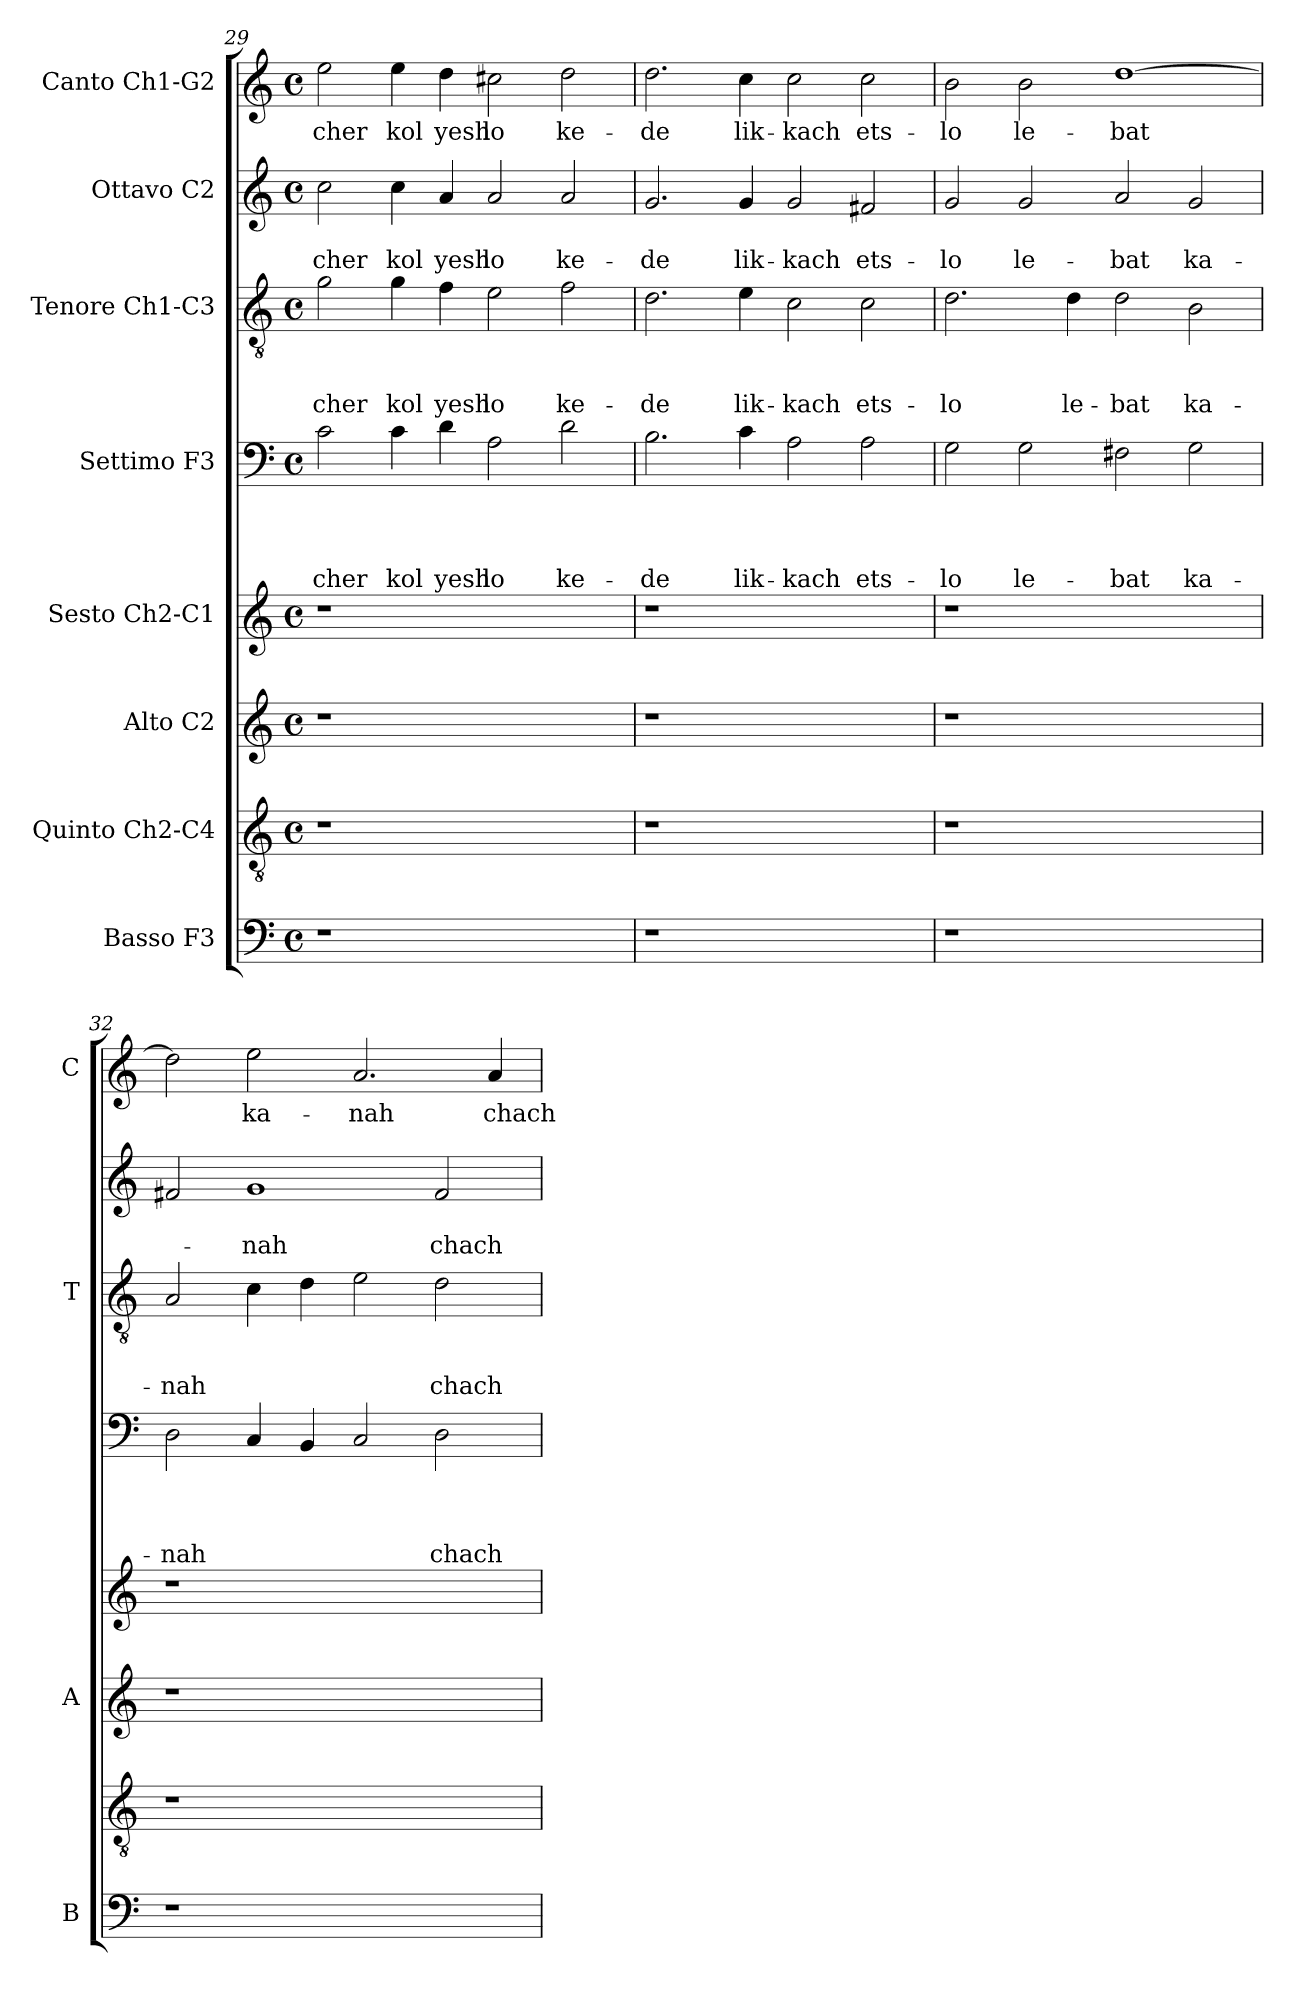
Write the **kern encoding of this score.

**kern	**kern	**kern	**kern	**kern	**text	**text	**text	**text	**kern	**text	**text	**text	**kern	**text	**text	**kern	**text
*part8	*part7	*part6	*part5	*part4	*part4	*part4	*part4	*part4	*part3	*part3	*part3	*part3	*part2	*part2	*part2	*part1	*part1
*staff8	*staff7	*staff6	*staff5	*staff4	*staff4	*staff4	*staff4	*staff4	*staff3	*staff3	*staff3	*staff3	*staff2	*staff2	*staff2	*staff1	*staff1
*I"Basso F3	*I"Quinto Ch2-C4	*I"Alto C2	*I"Sesto Ch2-C1	*I"Settimo F3	*	*	*	*	*I"Tenore Ch1-C3	*	*	*	*I"Ottavo C2	*	*	*I"Canto Ch1-G2	*
*I'B	*	*I'A	*	*	*	*	*	*	*I'T	*	*	*	*	*	*	*I'C	*
*clefF4	*clefGv2	*clefG2	*clefG2	*clefF4	*	*	*	*	*clefGv2	*	*	*	*clefG2	*	*	*clefG2	*
*k[]	*k[]	*k[]	*k[]	*k[]	*	*	*	*	*k[]	*	*	*	*k[]	*	*	*k[]	*
*C:	*C:	*C:	*C:	*C:	*	*	*	*	*C:	*	*	*	*C:	*	*	*C:	*
*M4/4	*M4/4	*M4/4	*M4/4	*M4/4	*	*	*	*	*M4/4	*	*	*	*M4/4	*	*	*M4/4	*
*met(c)	*met(c)	*met(c)	*met(c)	*met(c)	*	*	*	*	*met(c)	*	*	*	*met(c)	*	*	*met(c)	*
=29	=29	=29	=29	=29	=29	=29	=29	=29	=29	=29	=29	=29	=29	=29	=29	=29	=29
!	!	!	!	!	!	!	!	!LO:LY:b	!	!	!	!LO:LY:b	!	!	!LO:LY:b	!	!LO:LY:b
1r	1r	1r	1r	2c\	.	.	.	-cher	2g\	.	.	-cher	2cc\	.	-cher	2ee\	-cher
!	!	!	!	!	!	!	!	!LO:LY:b	!	!	!	!LO:LY:b	!	!	!LO:LY:b	!	!LO:LY:b
.	.	.	.	4c\	.	.	.	kol	4g\	.	.	kol	4cc\	.	kol	4ee\	kol
!	!	!	!	!	!	!	!	!LO:LY:b	!	!	!	!LO:LY:b	!	!	!LO:LY:b	!	!LO:LY:b
.	.	.	.	4d\	.	.	.	yesh	4f\	.	.	yesh	4a/	.	yesh	4dd\	yesh
!	!	!	!	!	!	!	!	!LO:LY:b	!	!	!	!LO:LY:b	!	!	!LO:LY:b	!	!LO:LY:b
1ryy	1ryy	1ryy	1ryy	2A\	.	.	.	lo	2e\	.	.	lo	2a/	.	lo	2cc#X\	lo
!	!	!	!	!	!	!	!	!LO:LY:b	!	!	!	!LO:LY:b	!	!	!LO:LY:b	!	!LO:LY:b
.	.	.	.	2d\	.	.	.	ke-	2f\	.	.	ke-	2a/	.	ke-	2dd\	ke-
=30	=30	=30	=30	=30	=30	=30	=30	=30	=30	=30	=30	=30	=30	=30	=30	=30	=30
!	!	!	!	!	!	!	!	!LO:LY:b	!	!	!	!LO:LY:b	!	!	!LO:LY:b	!	!LO:LY:b
1r	1r	1r	1r	2.B\	.	.	.	-de	2.d\	.	.	-de	2.g/	.	-de	2.dd\	-de
!	!	!	!	!	!	!	!	!LO:LY:b	!	!	!	!LO:LY:b	!	!	!LO:LY:b	!	!LO:LY:b
.	.	.	.	4c\	.	.	.	lik-	4e\	.	.	lik-	4g/	.	lik-	4cc\	lik-
!	!	!	!	!	!	!	!	!LO:LY:b	!	!	!	!LO:LY:b	!	!	!LO:LY:b	!	!LO:LY:b
1ryy	1ryy	1ryy	1ryy	2A\	.	.	.	-kach	2c\	.	.	-kach	2g/	.	-kach	2cc\	-kach
!	!	!	!	!	!	!	!	!LO:LY:b	!	!	!	!LO:LY:b	!	!	!LO:LY:b	!	!LO:LY:b
.	.	.	.	2A\	.	.	.	ets-	2c\	.	.	ets-	2f#X/	.	ets-	2cc\	ets-
!!LO:PB:g=z
=31	=31	=31	=31	=31	=31	=31	=31	=31	=31	=31	=31	=31	=31	=31	=31	=31	=31
!	!	!	!	!	!	!	!	!LO:LY:b	!	!	!	!LO:LY:b	!	!	!LO:LY:b	!	!LO:LY:b
1r	1r	1r	1r	2G\	.	.	.	-lo	2.d\	.	.	-lo	2g/	.	-lo	2b\	-lo
!	!	!	!	!	!	!	!	!LO:LY:b	!	!	!	!	!	!	!LO:LY:b	!	!LO:LY:b
.	.	.	.	2G\	.	.	.	le-	.	.	.	.	2g/	.	le-	2b\	le-
!	!	!	!	!	!	!	!	!	!	!	!	!LO:LY:b	!	!	!	!	!
.	.	.	.	.	.	.	.	.	4d\	.	.	le-	.	.	.	.	.
!	!	!	!	!	!	!	!	!LO:LY:b	!	!	!	!LO:LY:b	!	!	!LO:LY:b	!	!LO:LY:b
1ryy	1ryy	1ryy	1ryy	2F#X\	.	.	.	-bat	2d\	.	.	-bat	2a/	.	-bat	[1dd	-bat
!	!	!	!	!	!	!	!	!LO:LY:b	!	!	!	!LO:LY:b	!	!	!LO:LY:b	!	!
.	.	.	.	2G\	.	.	.	ka-	2B\	.	.	ka-	2g/	.	ka-	.	.
=32	=32	=32	=32	=32	=32	=32	=32	=32	=32	=32	=32	=32	=32	=32	=32	=32	=32
!	!	!	!	!	!	!	!	!LO:LY:b	!	!	!	!LO:LY:b	!	!	!	!	!
1r	1r	1r	1r	2D\	.	.	.	-nah	2A/	.	.	-nah	2f#X/	.	.	2dd\]	.
!	!	!	!	!	!	!	!	!	!	!	!	!	!	!	!LO:LY:b	!	!LO:LY:b
.	.	.	.	4C/	.	.	.	.	4c\	.	.	.	1g	.	-nah	2ee\	ka-
.	.	.	.	4BB/	.	.	.	.	4d\	.	.	.	.	.	.	.	.
!	!	!	!	!	!	!	!	!	!	!	!	!	!	!	!	!	!LO:LY:b
1ryy	1ryy	1ryy	1ryy	2C/	.	.	.	.	2e\	.	.	.	.	.	.	2.a/	-nah
!	!	!	!	!	!	!	!	!LO:LY:b	!	!	!	!LO:LY:b	!	!	!LO:LY:b	!	!
.	.	.	.	2D\	.	.	.	chach-	2d\	.	.	chach-	2f#/	.	chach-	.	.
!	!	!	!	!	!	!	!	!	!	!	!	!	!	!	!	!	!LO:LY:b
.	.	.	.	.	.	.	.	.	.	.	.	.	.	.	.	4a/	chach-
=	=	=	=	=	=	=	=	=	=	=	=	=	=	=	=	=	=
*-	*-	*-	*-	*-	*-	*-	*-	*-	*-	*-	*-	*-	*-	*-	*-	*-	*-
